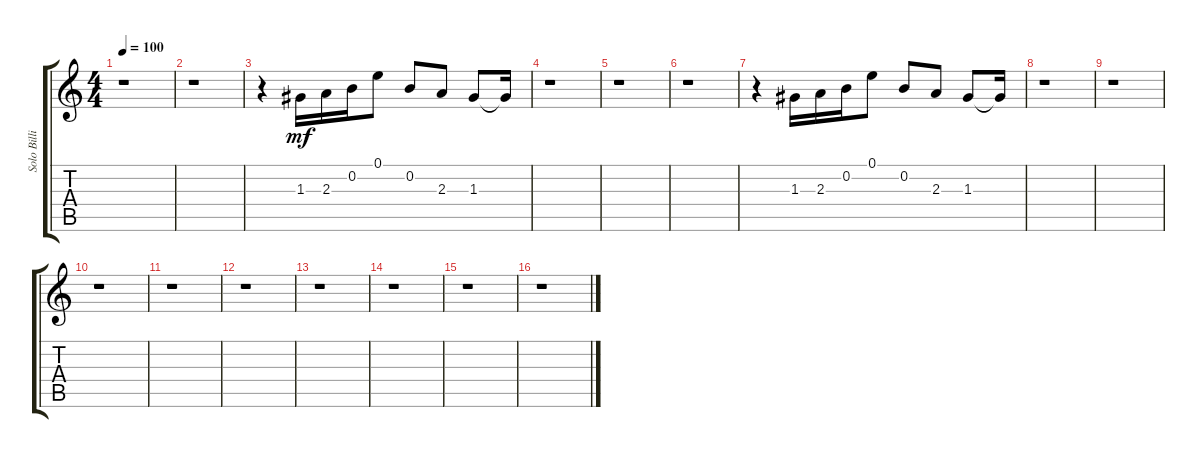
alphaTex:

\track ("Solo Billie Joe" "Solo Billi") {instrument overdrivenguitar}
\staff {score tabs}
\tuning (E4 B3 G3 D3 A2 E2) {hide}
\ts (4 4)
\tempo 100
\clef g2
\ks c
r.1{dy mf} |
r.1 |
r.4 1.3.16 2.3.16 0.2.16 0.1.8 0.2.8 2.3.8 1.3.8 1.3{t}.16 |
r.1 |
r.1 |
r.1 |
r.4 1.3.16 2.3.16 0.2.16 0.1.8 0.2.8 2.3.8 1.3.8 1.3{t}.16 |
r.1 |
r.1 |
r.1 |
r.1 |
r.1 |
r.1 |
r.1 |
r.1 |
r.1
